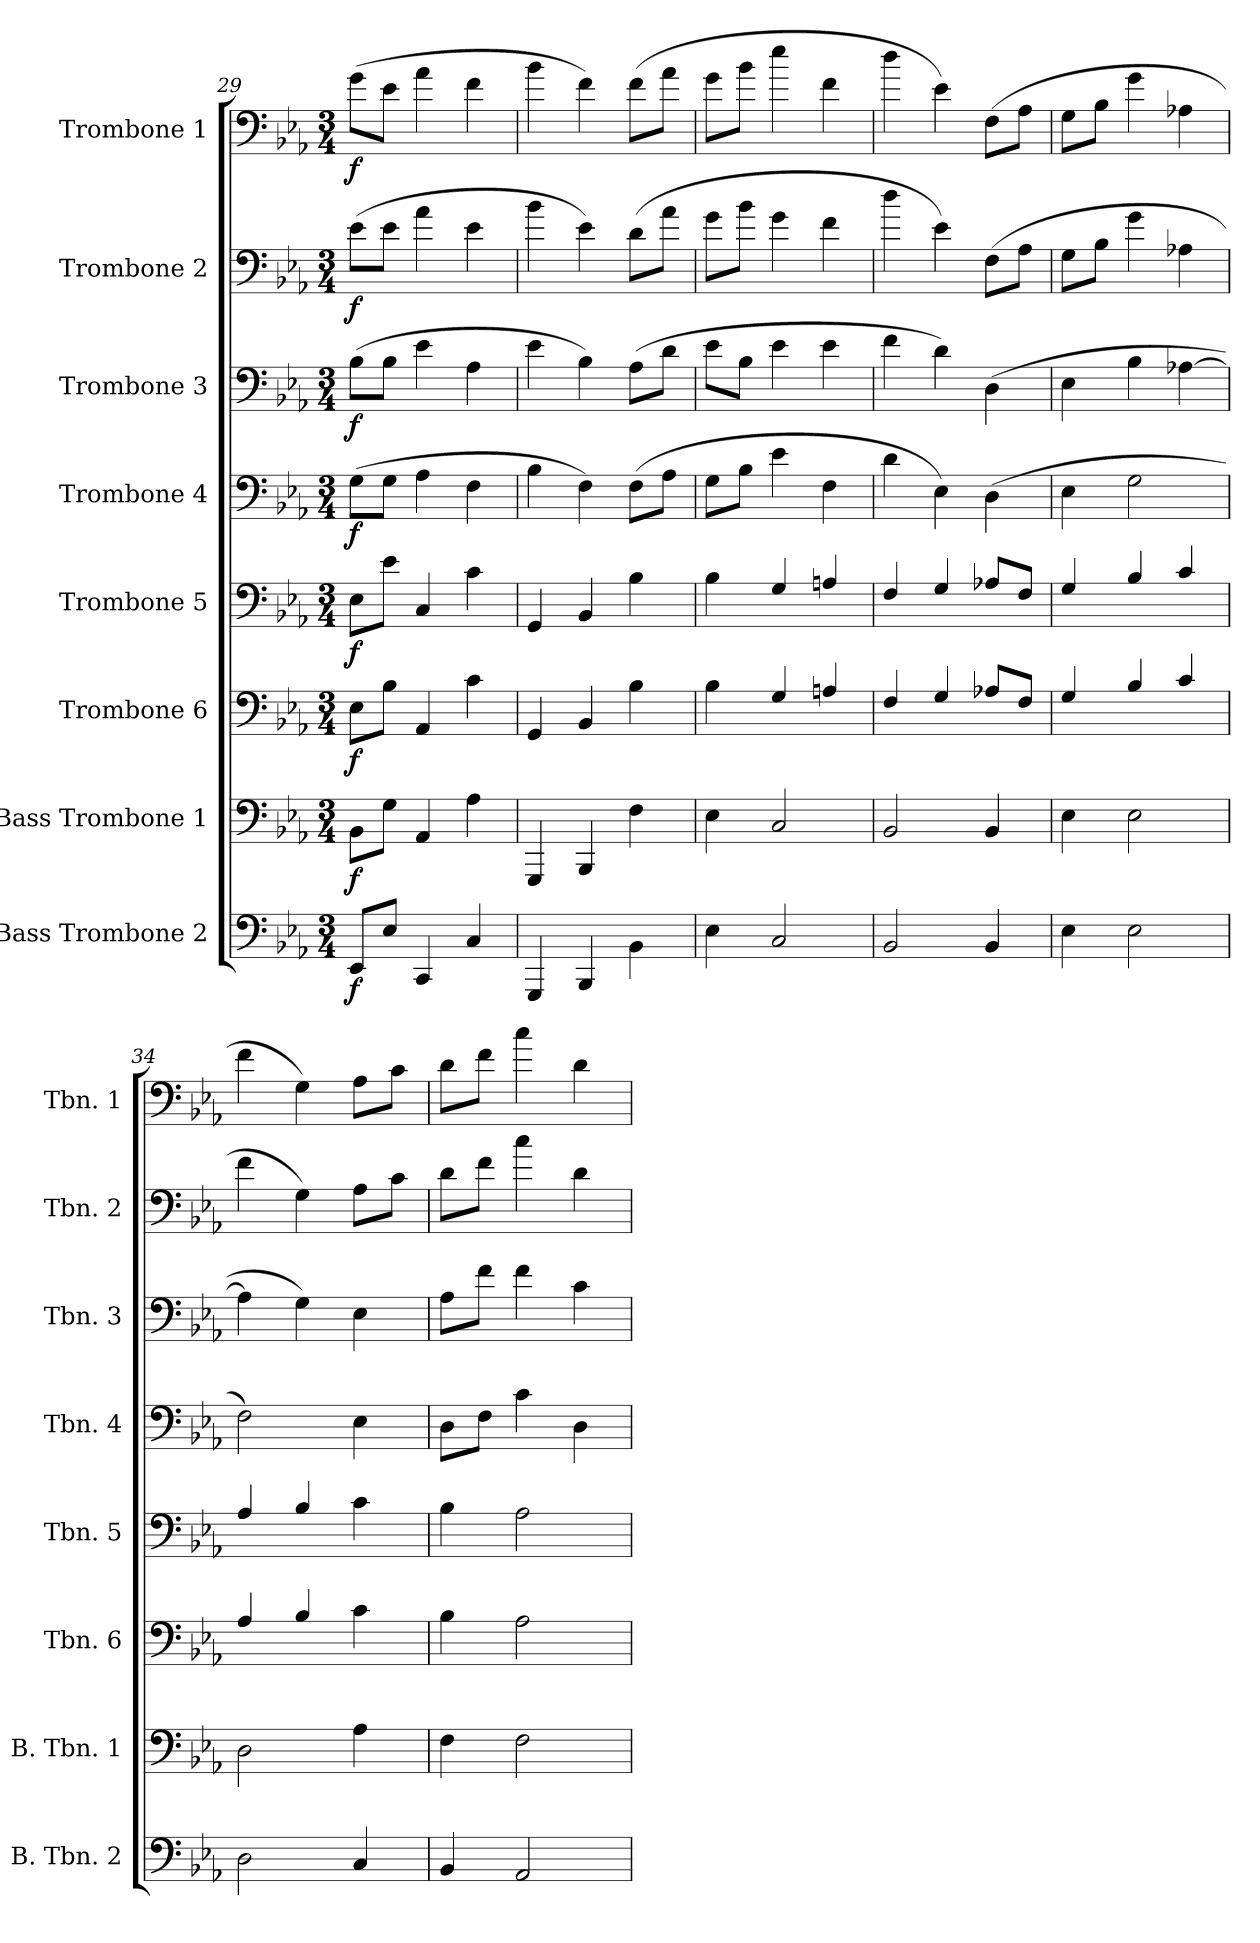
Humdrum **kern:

**kern	**dynam	**kern	**dynam	**kern	**dynam	**kern	**dynam	**kern	**dynam	**kern	**dynam	**kern	**dynam	**kern	**dynam
*part8	*part8	*part7	*part7	*part6	*part6	*part5	*part5	*part4	*part4	*part3	*part3	*part2	*part2	*part1	*part1
*staff8	*staff8	*staff7	*staff7	*staff6	*staff6	*staff5	*staff5	*staff4	*staff4	*staff3	*staff3	*staff2	*staff2	*staff1	*staff1
*I"Bass Trombone  2	*	*I"Bass Trombone 1	*	*I"Trombone 6	*	*I"Trombone 5	*	*I"Trombone 4	*	*I"Trombone 3	*	*I"Trombone 2	*	*I"Trombone 1	*
*I'B. Tbn. 2	*	*I'B. Tbn. 1	*	*I'Tbn. 6	*	*I'Tbn. 5	*	*I'Tbn. 4	*	*I'Tbn. 3	*	*I'Tbn. 2	*	*I'Tbn. 1	*
!!LO:PB:g=z
*clefF4	*	*clefF4	*	*clefF4	*	*clefF4	*	*clefF4	*	*clefF4	*	*clefF4	*	*clefF4	*
*k[b-e-a-]	*	*k[b-e-a-]	*	*k[b-e-a-]	*	*k[b-e-a-]	*	*k[b-e-a-]	*	*k[b-e-a-]	*	*k[b-e-a-]	*	*k[b-e-a-]	*
*M3/4	*	*M3/4	*	*M3/4	*	*M3/4	*	*M3/4	*	*M3/4	*	*M3/4	*	*M3/4	*
=29	=29	=29	=29	=29	=29	=29	=29	=29	=29	=29	=29	=29	=29	=29	=29
!	!LO:DY:b	!	!LO:DY:b	!	!LO:DY:b	!	!LO:DY:b	!	!LO:DY:b	!	!LO:DY:b	!	!LO:DY:b	!	!LO:DY:b
8EE-/L	f	8BB-\L	f	8E-\L	f	8E-\L	f	(>8G\L	f	(>8B-\L	f	(>8e-\L	f	(>8g\L	f
8E-/J	.	8G\J	.	8B-\J	.	8e-\J	.	8G\J	.	8B-\J	.	8e-\J	.	8e-\J	.
4CC/	.	4AA-/	.	4AA-/	.	4C/	.	4A-\	.	4e-\	.	4a-\	.	4a-\	.
4C/	.	4A-\	.	4c\	.	4c\	.	4F\	.	4A-\	.	4e-\	.	4f\	.
=30	=30	=30	=30	=30	=30	=30	=30	=30	=30	=30	=30	=30	=30	=30	=30
4GGG/	.	4GGG/	.	4GG/	.	4GG/	.	4B-\	.	4e-\	.	4b-\	.	4b-\	.
4BBB-/	.	4BBB-/	.	4BB-/	.	4BB-/	.	4F\)	.	4B-\)	.	4e-\)	.	4f\)	.
4BB-\	.	4F\	.	4B-\	.	4B-\	.	(>8F\L	.	(>8A-\L	.	(>8d\L	.	(>8f\L	.
.	.	.	.	.	.	.	.	8A-\J	.	8d\J	.	8a-\J	.	8a-\J	.
=31	=31	=31	=31	=31	=31	=31	=31	=31	=31	=31	=31	=31	=31	=31	=31
4E-\	.	4E-\	.	4B-\	.	4B-\	.	8G\L	.	8e-\L	.	8g\L	.	8g\L	.
.	.	.	.	.	.	.	.	8B-\J	.	8B-\J	.	8b-\J	.	8b-\J	.
2C/	.	2C/	.	4G/	.	4G/	.	4e-\	.	4e-\	.	4g\	.	4ee-\	.
.	.	.	.	4An/	.	4An/	.	4F\	.	4e-\	.	4f\	.	4f\	.
=32	=32	=32	=32	=32	=32	=32	=32	=32	=32	=32	=32	=32	=32	=32	=32
2BB-/	.	2BB-/	.	4F/	.	4F/	.	4d\	.	4f\	.	4dd\	.	4dd\	.
.	.	.	.	4G/	.	4G/	.	4E-\)	.	4d\)	.	4e-\)	.	4e-\)	.
4BB-/	.	4BB-/	.	8A-X/L	.	8A-X/L	.	(>4D\	.	(>4D\	.	(>8F\L	.	(>8F\L	.
.	.	.	.	8F/J	.	8F/J	.	.	.	.	.	8A-\J	.	8A-\J	.
=33	=33	=33	=33	=33	=33	=33	=33	=33	=33	=33	=33	=33	=33	=33	=33
4E-\	.	4E-\	.	4G/	.	4G/	.	4E-\	.	4E-\	.	8G\L	.	8G\L	.
.	.	.	.	.	.	.	.	.	.	.	.	8B-\J	.	8B-\J	.
2E-\	.	2E-\	.	4B-/	.	4B-/	.	2G\	.	4B-\	.	4g\	.	4g\	.
.	.	.	.	4c/	.	4c/	.	.	.	[4A-X\	.	4A-X\	.	4A-X\	.
=34	=34	=34	=34	=34	=34	=34	=34	=34	=34	=34	=34	=34	=34	=34	=34
2D\	.	2D\	.	4A-/	.	4A-/	.	2F\)	.	4A-\]	.	4f\	.	4f\	.
.	.	.	.	4B-/	.	4B-/	.	.	.	4G\)	.	4G\)	.	4G\)	.
4C/	.	4A-\	.	4c\	.	4c\	.	4E-\	.	4E-\	.	8A-\L	.	8A-\L	.
.	.	.	.	.	.	.	.	.	.	.	.	8c\J	.	8c\J	.
=35	=35	=35	=35	=35	=35	=35	=35	=35	=35	=35	=35	=35	=35	=35	=35
4BB-/	.	4F\	.	4B-\	.	4B-\	.	8D\L	.	8A-\L	.	8d\L	.	8d\L	.
.	.	.	.	.	.	.	.	8F\J	.	8f\J	.	8f\J	.	8f\J	.
2AA-/	.	2F\	.	2A-\	.	2A-\	.	4c\	.	4f\	.	4cc\	.	4cc\	.
.	.	.	.	.	.	.	.	4D\	.	4c\	.	4d\	.	4d\	.
=	=	=	=	=	=	=	=	=	=	=	=	=	=	=	=
*-	*-	*-	*-	*-	*-	*-	*-	*-	*-	*-	*-	*-	*-	*-	*-
